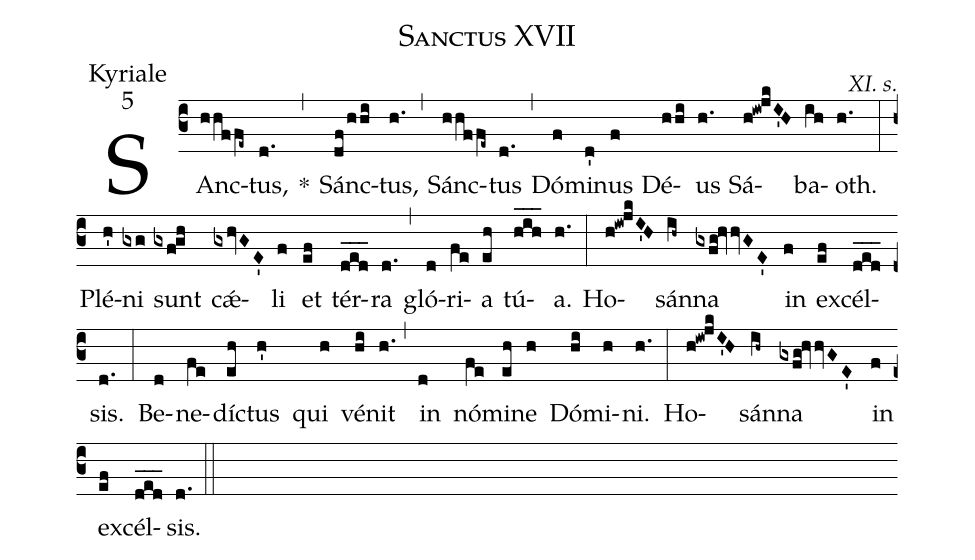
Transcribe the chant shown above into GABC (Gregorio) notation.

name:Sanctus XVII;
office-part:Kyriale;
mode:5;
commentary:XI. s.;
%%
(c3) SAnc(hhf/fe~)tus,(d.) *(,) Sánc(df/hhi)tus,(h.) (,) Sánc(hhf/fe~)tus(d.) (,) Dó(f)mi(d')nus(f) Dé(hhi)us(h.) Sá(h!iw!jkI'H)ba(ih)oth.(h.) (:) Plé(h')ni(gxg) sunt(gxf!gh) cǽ(gxhvGE')li(f) et(ef) tér(ded___)ra(d.) (,) gló(d)ri(fe)a(eh) tú(hih___)a.(h.) (:) Ho(h!iw!jkI'H)sán(ih~)na(gxfg!hvvGE') in(f) ex(ef)cél(ded___)sis.(d.) (:) Be(d)ne(fe)díc(eh)tus(h') qui(h) vé(hi)nit(h.) (,) in(d) nó(fe)mi(eh)ne(h) Dó(hi)mi(h)ni.(h.) (:) Ho(h!iw!jkI'H)sán(ih~)na(gxfg!hvvGE') in(f) ex(ef)cél(ded___)sis.(d.) (::)
